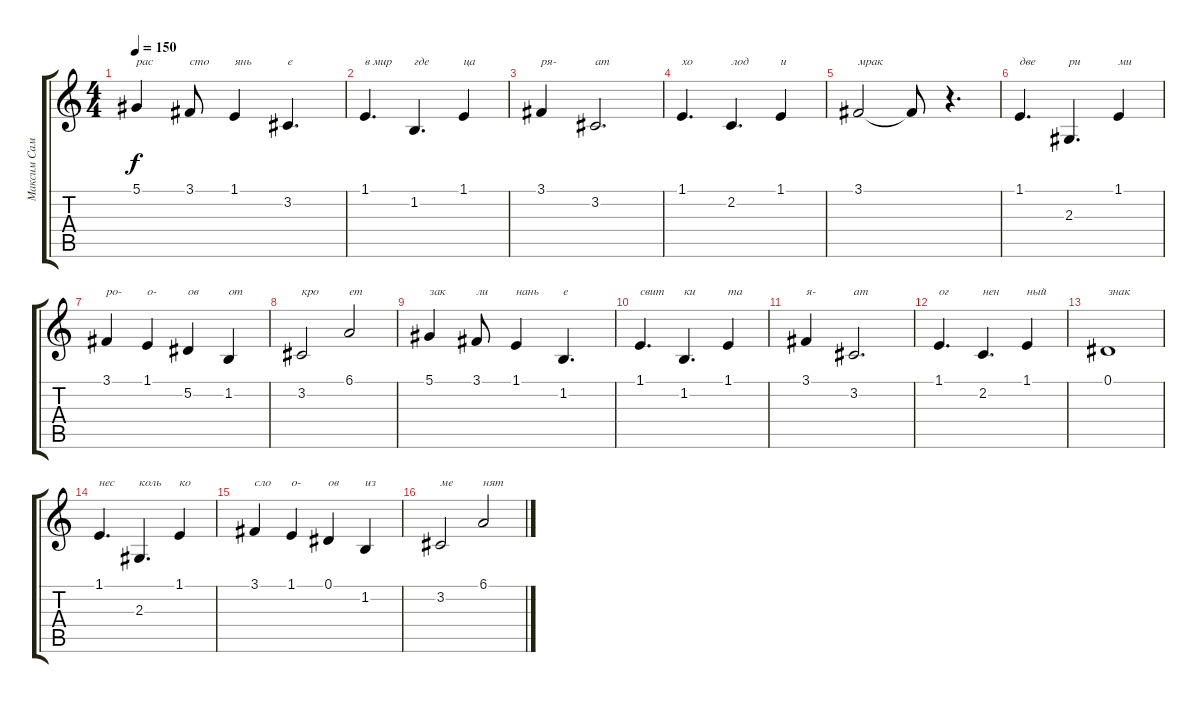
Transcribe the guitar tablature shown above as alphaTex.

\track ("Максим Самосват" "Максим Сам") {instrument bassoon}
\staff {score tabs}
\tuning (Eb4 Bb3 Gb3 Db3 Ab2 Eb2) {hide}
\ts (4 4)
\tempo 150
\clef g2
\ks c
5.1.4{txt "рас" dy f} 3.1.8{txt "сто"} 1.1.4{txt "янь"} 3.2.4{d txt "е"} |
1.1.4{d txt "в мир"} 1.2.4{d txt "где"} 1.1.4{txt "ца"} |
3.1.4{txt "ря-"} 3.2.2{d txt "ат"} |
1.1.4{d txt "хо"} 2.2.4{d txt "лод"} 1.1.4{txt "и"} |
3.1.2{txt "мрак"} 3.1{t}.8 r.4{d} |
1.1.4{d txt "две"} 2.3.4{d txt "ри"} 1.1.4{txt "ми"} |
3.1.4{txt "ро-"} 1.1.4{txt "о-"} 5.2.4{txt "ов"} 1.2.4{txt "от"} |
3.2.2{txt "кро"} 6.1.2{txt "ет"} |
5.1.4{txt "зак"} 3.1.8{txt "ли"} 1.1.4{txt "нань"} 1.2.4{d txt "е"} |
1.1.4{d txt "свит"} 1.2.4{d txt "ки"} 1.1.4{txt "та"} |
3.1.4{txt "я-"} 3.2.2{d txt "ат"} |
1.1.4{d txt "ог"} 2.2.4{d txt "нен"} 1.1.4{txt "ный"} |
0.1.1{txt "знак"} |
1.1.4{d txt "нес"} 2.3.4{d txt "коль"} 1.1.4{txt "ко"} |
3.1.4{txt "сло"} 1.1.4{txt "о-"} 0.1.4{txt "ов"} 1.2.4{txt "из"} |
3.2.2{txt "ме"} 6.1.2{txt "нят"}
